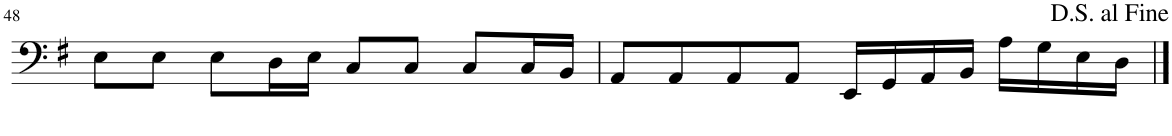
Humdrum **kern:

**kern
*part1
*staff1
*I"Piano
*I'Pno.
!!LO:PB:g=z
*clefF4
*k[f#]
*M4/4
=48
8E\L
8E\J
8E\L
16D\L
16E\JJ
8C/L
8C/J
8C/L
16C/L
16BB/JJ
=49
8AA/L
8AA/
8AA/
8AA/J
16EE/LL
16GG/
16AA/
16BB/JJ
16A\LL
16G\
16E\
16D\JJ
==
*-
